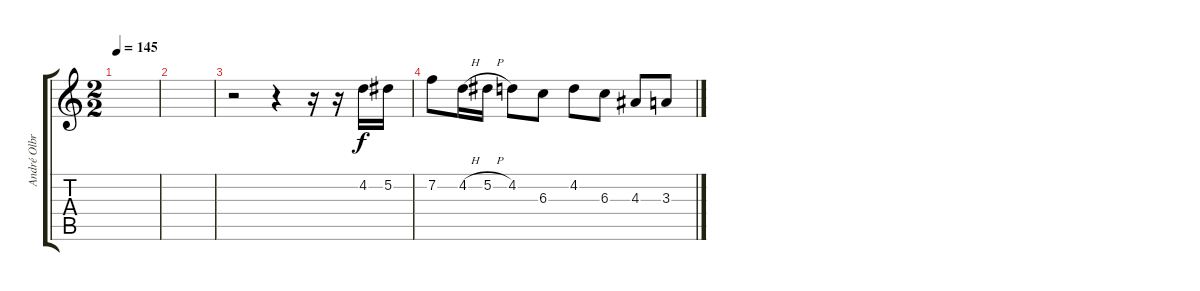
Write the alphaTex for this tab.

\track ("André Olbrich" "André Olbr") {instrument distortionguitar}
\staff {score tabs}
\tuning (Eb4 Bb3 Gb3 Db3 Ab2 Eb2) {hide}
\ts (2 2)
\tempo 145
\clef g2
\ks c
|
|
r.2 r.4 r.16 r.16 4.2.16 5.2.16 |
7.2.8 4.2{h}.16 5.2{h}.16 4.2.8 6.3.8 4.2.8 6.3.8 4.3.8 3.3.8
